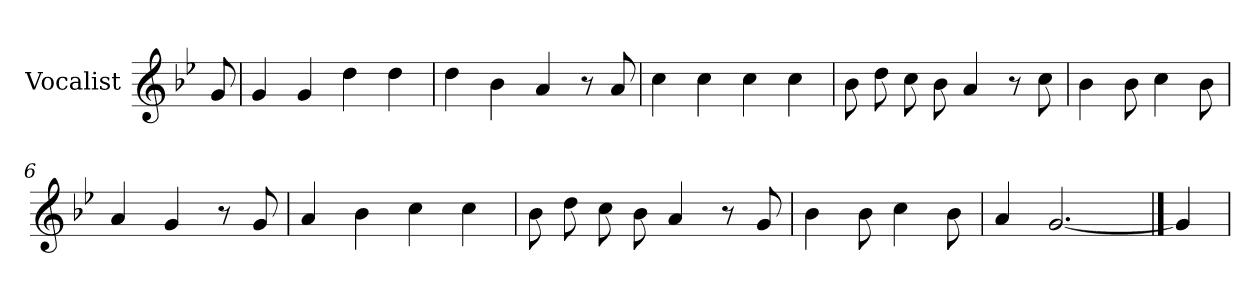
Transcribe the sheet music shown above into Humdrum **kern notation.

**kern
*part1
*staff1
*I"Vocalist
*k[b-e-]
*g:
=
8g
=1
4g
4g
4dd
4dd
=2
4dd
4b-
4a
8r
8a
=3
4cc
4cc
4cc
4cc
=4
8b-
8dd
8cc
8b-
4a
8r
8cc
=5
4b-
8b-
4cc
8b-
=6
4a
4g
8r
8g
=7
4a
4b-
4cc
4cc
=8
8b-
8dd
8cc
8b-
4a
8r
8g
=9
4b-
8b-
4cc
8b-
=10
4a
[2.g
==11
4g]
=
*-
